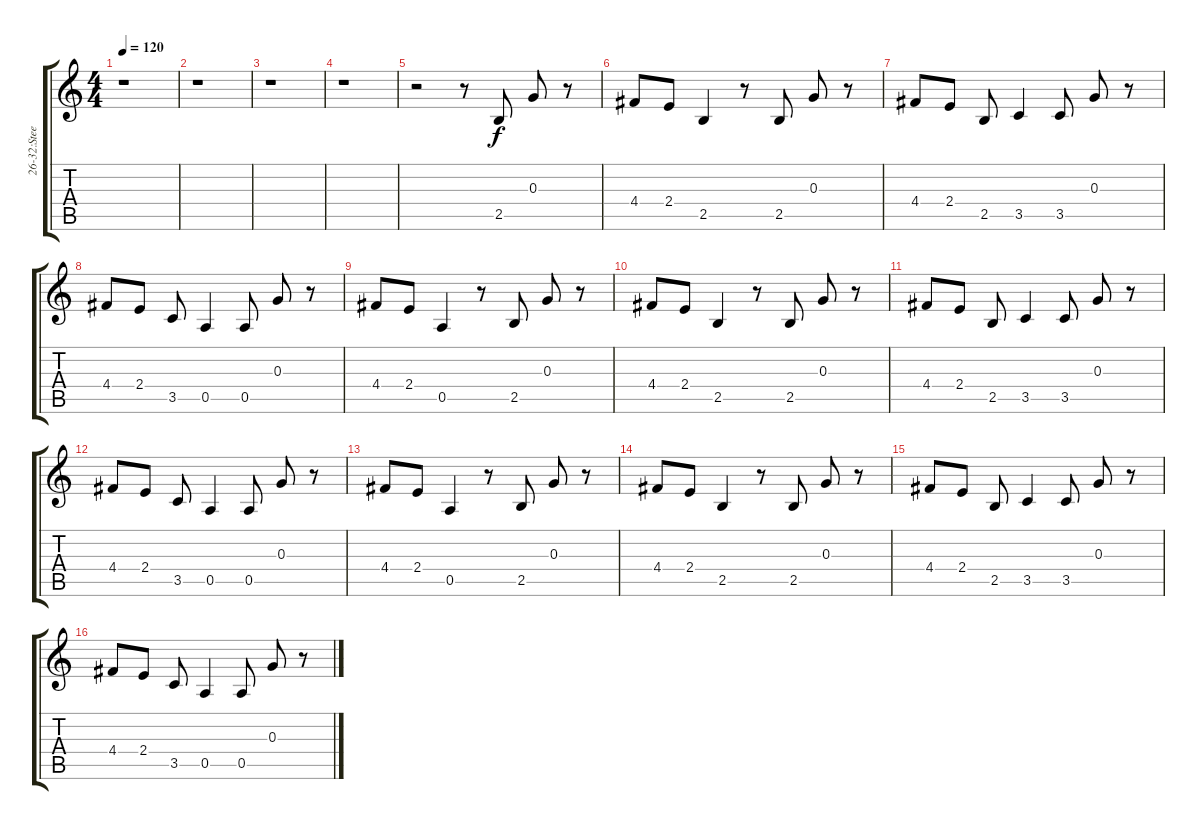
\track ("26-32:Steel Gr.2" "26-32:Stee") {instrument acousticguitarsteel}
\staff {score tabs}
\tuning (E4 B3 G3 D3 A2 E2) {hide}
\ts (4 4)
\tempo 120
\clef g2
\ks c
r.1{dy f} |
r.1 |
r.1 |
r.1 |
r.2 r.8 2.5.8 0.3.8 r.8 |
4.4.8 2.4.8 2.5.4 r.8 2.5.8 0.3.8 r.8 |
4.4.8 2.4.8 2.5.8 3.5.4 3.5.8 0.3.8 r.8 |
4.4.8 2.4.8 3.5.8 0.5.4 0.5.8 0.3.8 r.8 |
4.4.8 2.4.8 0.5.4 r.8 2.5.8 0.3.8 r.8 |
4.4.8 2.4.8 2.5.4 r.8 2.5.8 0.3.8 r.8 |
4.4.8 2.4.8 2.5.8 3.5.4 3.5.8 0.3.8 r.8 |
4.4.8 2.4.8 3.5.8 0.5.4 0.5.8 0.3.8 r.8 |
4.4.8 2.4.8 0.5.4 r.8 2.5.8 0.3.8 r.8 |
4.4.8 2.4.8 2.5.4 r.8 2.5.8 0.3.8 r.8 |
4.4.8 2.4.8 2.5.8 3.5.4 3.5.8 0.3.8 r.8 |
4.4.8 2.4.8 3.5.8 0.5.4 0.5.8 0.3.8 r.8
